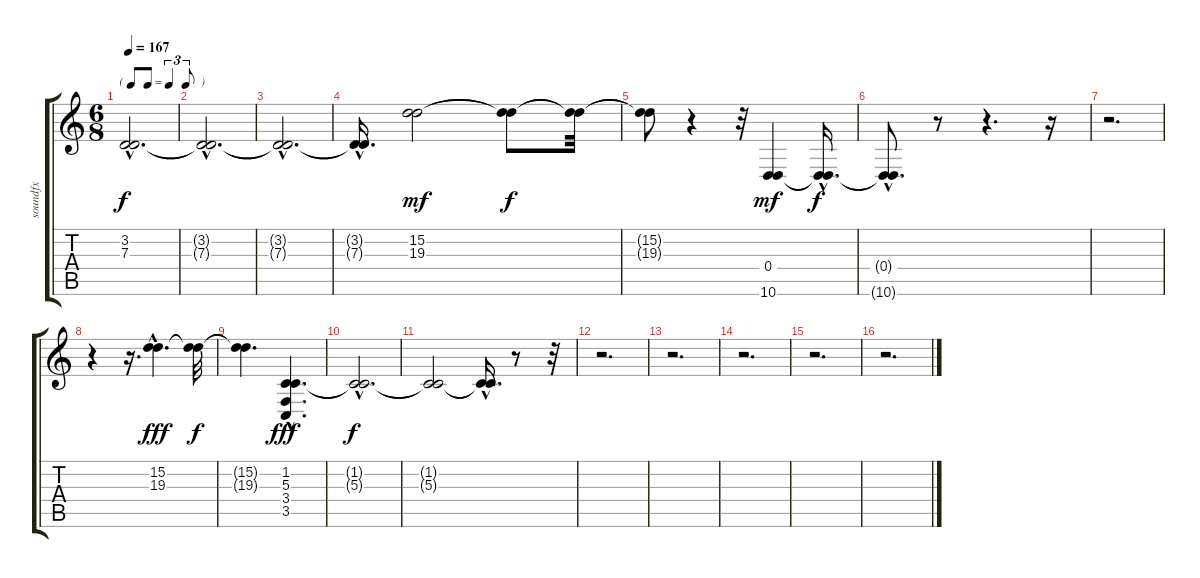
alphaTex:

\track ("soundfx" "soundfx") {instrument seashore}
\staff {score tabs}
\tuning (E4 B3 G3 D3 A2 E2) {hide}
\ts (6 8)
\tf triplet8th
\tempo 167
\clef g2
\ks c
(3.2{hac t} 7.3{hac t}).2{d dy f} |
(3.2{hac t} 7.3{hac t}).2{d} |
(3.2{hac t} 7.3{hac t}).2{d} |
(3.2{hac t} 7.3{hac t}).16{d} (15.2 19.3).2{dy mf} (15.2{t} 19.3{t}).8{dy f} (15.2{t} 19.3{t}).32 |
(15.2{t} 19.3{t}).8 r.4 r.32 (0.4 10.6).4{dy mf} (0.4{hac t} 10.6{hac t}).16{d dy f} |
(0.4{hac t} 10.6{hac t}).8{d} r.8 r.4{d} r.16 |
r.2{d} |
r.4 r.16{d} (15.2{hac} 19.3{hac}).4{d dy fff} (15.2{t} 19.3{t}).32{dy f} |
(15.2{t} 19.3{t}).4{d} (1.2{hac} 5.3{hac} 3.4 3.5).4{d dy fff} |
(1.2{hac t} 5.3{hac t}).2{d dy f} |
(1.2{t} 5.3{t}).2 (1.2{hac t} 5.3{hac t}).16{d} r.8 r.32 |
r.2{d} |
r.2{d} |
r.2{d} |
r.2{d} |
r.2{d}
